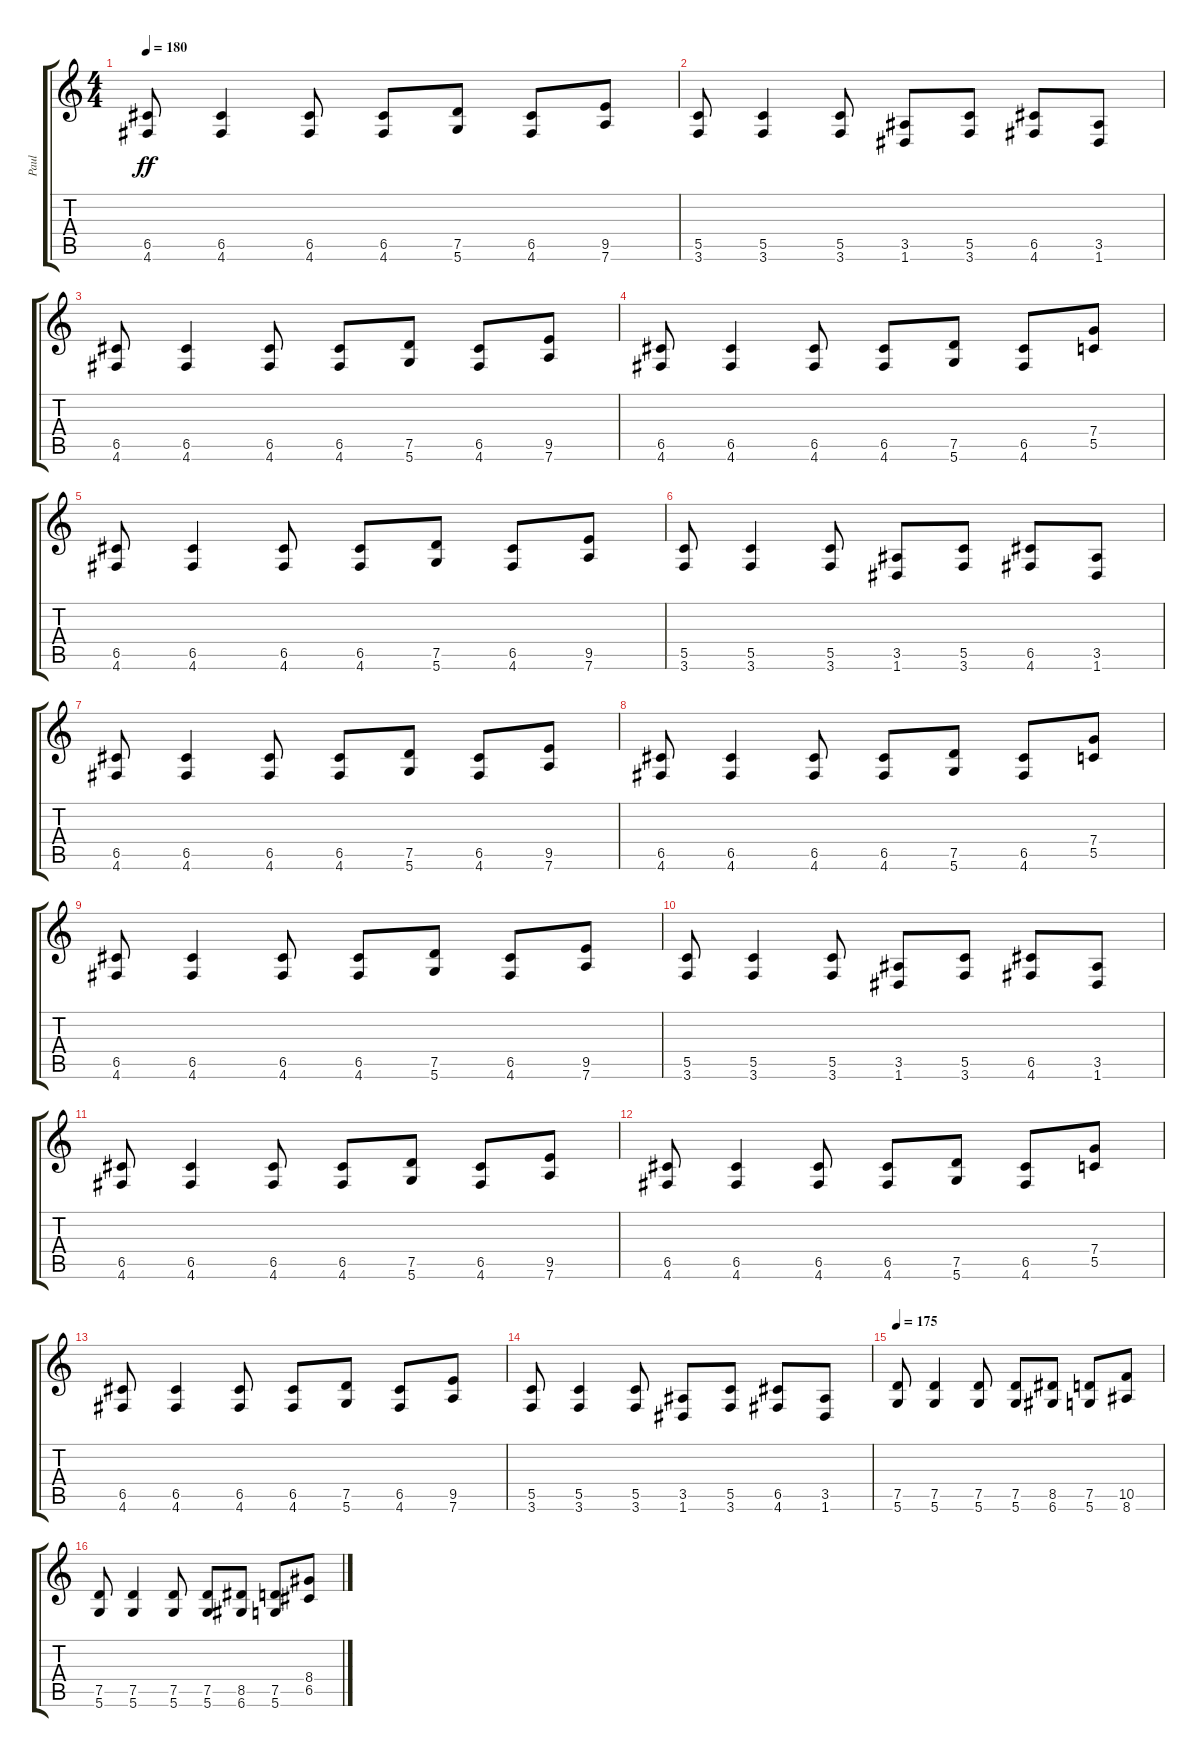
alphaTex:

\track ("Paul" "Paul") {instrument distortionguitar}
\staff {score tabs}
\tuning (D4 A3 F3 C3 G2 D2) {hide}
\ts (4 4)
\tempo 180
\clef g2
\ks c
(6.5 4.6).8{dy ff} (6.5 4.6).4 (6.5 4.6).8 (6.5 4.6).8 (7.5 5.6).8 (6.5 4.6).8 (9.5 7.6).8 |
(5.5 3.6).8 (5.5 3.6).4 (5.5 3.6).8 (3.5 1.6).8 (5.5 3.6).8 (6.5 4.6).8 (3.5 1.6).8 |
(6.5 4.6).8 (6.5 4.6).4 (6.5 4.6).8 (6.5 4.6).8 (7.5 5.6).8 (6.5 4.6).8 (9.5 7.6).8 |
(6.5 4.6).8 (6.5 4.6).4 (6.5 4.6).8 (6.5 4.6).8 (7.5 5.6).8 (6.5 4.6).8 (7.4 5.5).8 |
(6.5 4.6).8 (6.5 4.6).4 (6.5 4.6).8 (6.5 4.6).8 (7.5 5.6).8 (6.5 4.6).8 (9.5 7.6).8 |
(5.5 3.6).8 (5.5 3.6).4 (5.5 3.6).8 (3.5 1.6).8 (5.5 3.6).8 (6.5 4.6).8 (3.5 1.6).8 |
(6.5 4.6).8 (6.5 4.6).4 (6.5 4.6).8 (6.5 4.6).8 (7.5 5.6).8 (6.5 4.6).8 (9.5 7.6).8 |
(6.5 4.6).8 (6.5 4.6).4 (6.5 4.6).8 (6.5 4.6).8 (7.5 5.6).8 (6.5 4.6).8 (7.4 5.5).8 |
(6.5 4.6).8 (6.5 4.6).4 (6.5 4.6).8 (6.5 4.6).8 (7.5 5.6).8 (6.5 4.6).8 (9.5 7.6).8 |
(5.5 3.6).8 (5.5 3.6).4 (5.5 3.6).8 (3.5 1.6).8 (5.5 3.6).8 (6.5 4.6).8 (3.5 1.6).8 |
(6.5 4.6).8 (6.5 4.6).4 (6.5 4.6).8 (6.5 4.6).8 (7.5 5.6).8 (6.5 4.6).8 (9.5 7.6).8 |
(6.5 4.6).8 (6.5 4.6).4 (6.5 4.6).8 (6.5 4.6).8 (7.5 5.6).8 (6.5 4.6).8 (7.4 5.5).8 |
(6.5 4.6).8 (6.5 4.6).4 (6.5 4.6).8 (6.5 4.6).8 (7.5 5.6).8 (6.5 4.6).8 (9.5 7.6).8 |
(5.5 3.6).8 (5.5 3.6).4 (5.5 3.6).8 (3.5 1.6).8 (5.5 3.6).8 (6.5 4.6).8 (3.5 1.6).8 |
\tempo 175
(7.5 5.6).8 (7.5 5.6).4 (7.5 5.6).8 (7.5 5.6).8 (8.5 6.6).8 (7.5 5.6).8 (10.5 8.6).8 |
(7.5 5.6).8 (7.5 5.6).4 (7.5 5.6).8 (7.5 5.6).8 (8.5 6.6).8 (7.5 5.6).8 (8.4 6.5).8
